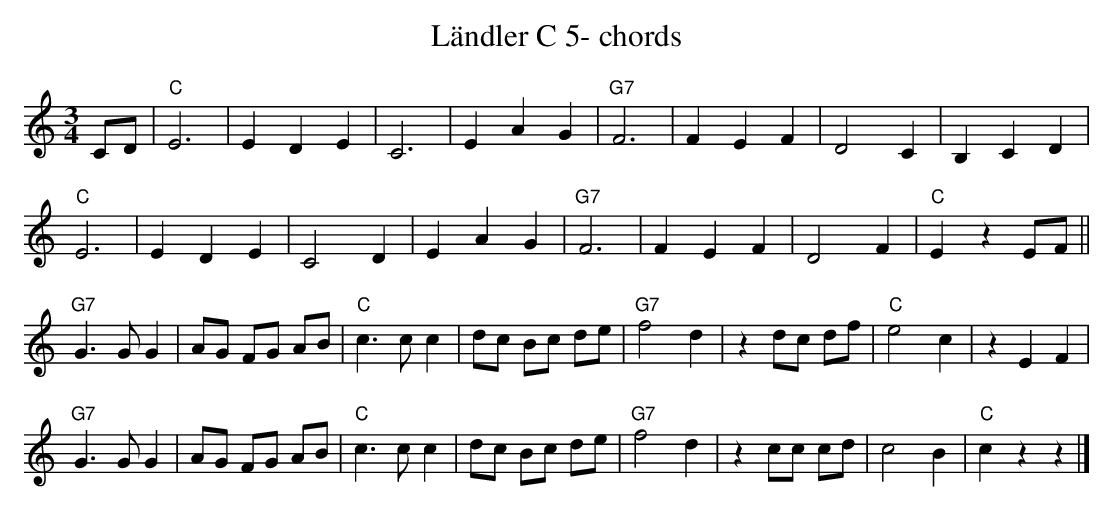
X:1
T:L\"andler C 5- chords
M:3/4
L:1/4
K:C %%MIDI gchordon
C/2D/2 | "C"E3 | EDE | C3 | EAG | "G7"F3 | FEF | D2C | B,CD |
"C"E3 | EDE | C2D | EAG | "G7"F3 | FEF | D2F | "C"EzE/2F/2 ||
"G7"G>GG | A/2G/2 F/2G/2 A/2B/2 | "C"c>cc | d/2c/2 B/2c/2 d/2e/2 | "G7"f2d | z d/2c/2 d/2f/2 | "C"e2c | zEF |
"G7"G>GG | A/2G/2 F/2G/2 A/2B/2 | "C"c>cc | d/2c/2 B/2c/2 d/2e/2 | "G7"f2d | zc/2c/2 c/2d/2 | c2B | "C"czz |]
